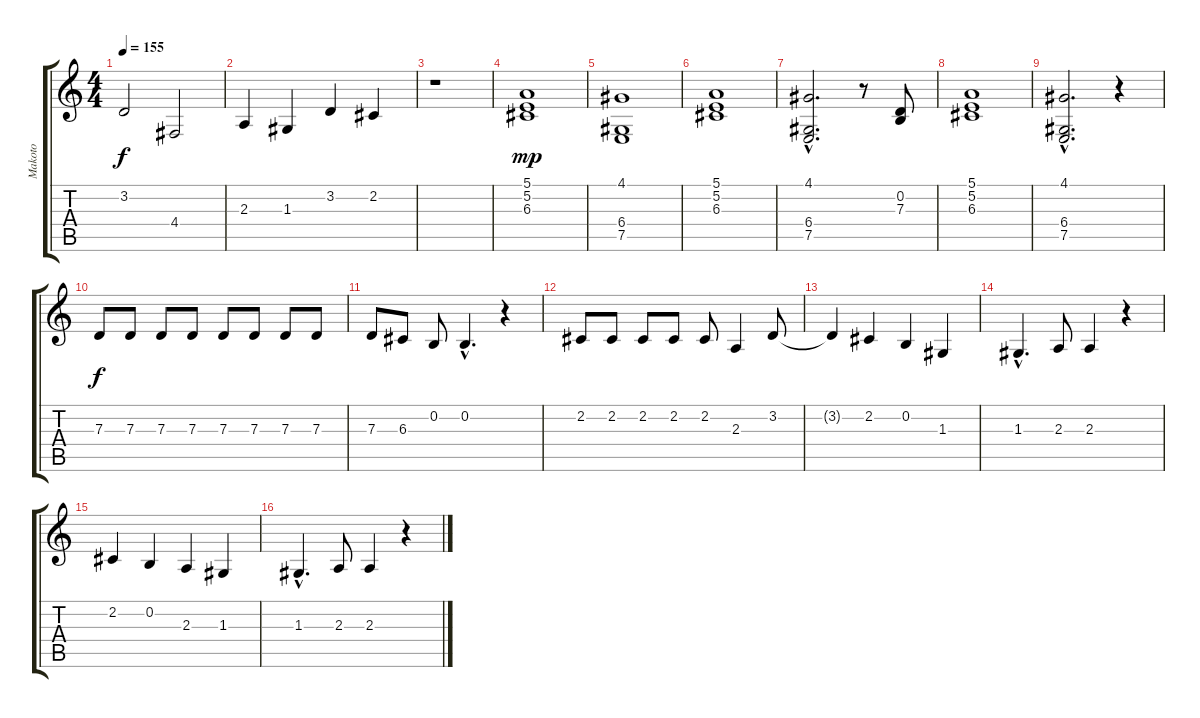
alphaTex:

\track ("Makoto" "Makoto") {instrument violin}
\staff {score tabs}
\tuning (E4 B3 G3 D3 A2 E2) {hide}
\ts (4 4)
\tempo 155
\clef g2
\ks c
3.2.2{dy f} 4.4.2 |
2.3.4 1.3.4 3.2.4 2.2.4 |
r.1 |
(5.1 5.2 6.3).1{dy mp} |
(4.1 6.4 7.5).1 |
(5.1 5.2 6.3).1 |
(4.1{hac} 6.4{hac} 7.5{hac}).2{d} r.8 (0.2 7.3).8 |
(5.1 5.2 6.3).1 |
(4.1{hac} 6.4{hac} 7.5{hac}).2{d} r.4 |
7.3.8{dy f} 7.3.8 7.3.8 7.3.8 7.3.8 7.3.8 7.3.8 7.3.8 |
7.3.8 6.3.8 0.2.8 0.2{hac}.4{d} r.4 |
2.2.8 2.2.8 2.2.8 2.2.8 2.2.8 2.3.4 3.2.8 |
3.2{t}.4 2.2.4 0.2.4 1.3.4 |
1.3{hac}.4{d} 2.3.8 2.3.4 r.4 |
2.2.4 0.2.4 2.3.4 1.3.4 |
1.3{hac}.4{d} 2.3.8 2.3.4 r.4
